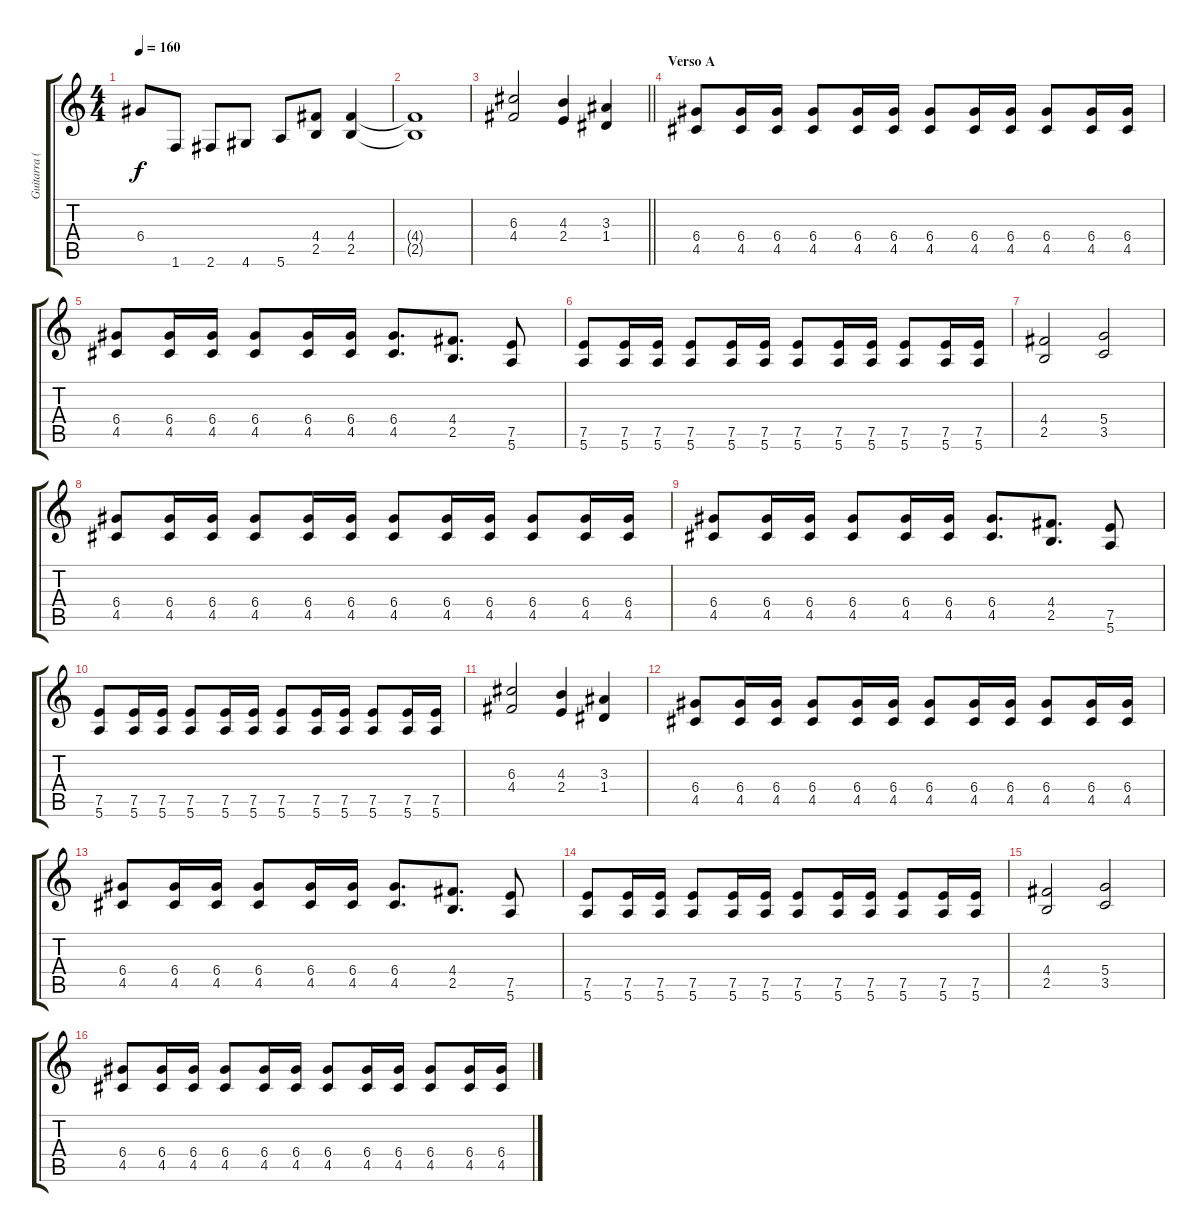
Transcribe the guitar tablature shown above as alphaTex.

\track ("Guitarra (Oz)" "Guitarra (") {instrument distortionguitar}
\staff {score tabs}
\tuning (E4 B3 G3 D3 A2 E2) {hide}
\ts (4 4)
\tempo 160
\clef g2
\ks c
6.4.8{dy f} 1.6.8 2.6.8 4.6.8 5.6.8 (4.4 2.5).8 (4.4 2.5).4 |
(4.4{t} 2.5{t}).1 |
\barLineRight lightlight
(6.3 4.4).2 (4.3 2.4).4 (3.3 1.4).4 |
\section ("" "Verso A")
(6.4 4.5).8 (6.4 4.5).16 (6.4 4.5).16 (6.4 4.5).8 (6.4 4.5).16 (6.4 4.5).16 (6.4 4.5).8 (6.4 4.5).16 (6.4 4.5).16 (6.4 4.5).8 (6.4 4.5).16 (6.4 4.5).16 |
(6.4 4.5).8 (6.4 4.5).16 (6.4 4.5).16 (6.4 4.5).8 (6.4 4.5).16 (6.4 4.5).16 (6.4 4.5).8{d} (4.4 2.5).8{d} (7.5 5.6).8 |
(7.5 5.6).8 (7.5 5.6).16 (7.5 5.6).16 (7.5 5.6).8 (7.5 5.6).16 (7.5 5.6).16 (7.5 5.6).8 (7.5 5.6).16 (7.5 5.6).16 (7.5 5.6).8 (7.5 5.6).16 (7.5 5.6).16 |
(4.4 2.5).2 (5.4 3.5).2 |
(6.4 4.5).8 (6.4 4.5).16 (6.4 4.5).16 (6.4 4.5).8 (6.4 4.5).16 (6.4 4.5).16 (6.4 4.5).8 (6.4 4.5).16 (6.4 4.5).16 (6.4 4.5).8 (6.4 4.5).16 (6.4 4.5).16 |
(6.4 4.5).8 (6.4 4.5).16 (6.4 4.5).16 (6.4 4.5).8 (6.4 4.5).16 (6.4 4.5).16 (6.4 4.5).8{d} (4.4 2.5).8{d} (7.5 5.6).8 |
(7.5 5.6).8 (7.5 5.6).16 (7.5 5.6).16 (7.5 5.6).8 (7.5 5.6).16 (7.5 5.6).16 (7.5 5.6).8 (7.5 5.6).16 (7.5 5.6).16 (7.5 5.6).8 (7.5 5.6).16 (7.5 5.6).16 |
(6.3 4.4).2 (4.3 2.4).4 (3.3 1.4).4 |
(6.4 4.5).8 (6.4 4.5).16 (6.4 4.5).16 (6.4 4.5).8 (6.4 4.5).16 (6.4 4.5).16 (6.4 4.5).8 (6.4 4.5).16 (6.4 4.5).16 (6.4 4.5).8 (6.4 4.5).16 (6.4 4.5).16 |
(6.4 4.5).8 (6.4 4.5).16 (6.4 4.5).16 (6.4 4.5).8 (6.4 4.5).16 (6.4 4.5).16 (6.4 4.5).8{d} (4.4 2.5).8{d} (7.5 5.6).8 |
(7.5 5.6).8 (7.5 5.6).16 (7.5 5.6).16 (7.5 5.6).8 (7.5 5.6).16 (7.5 5.6).16 (7.5 5.6).8 (7.5 5.6).16 (7.5 5.6).16 (7.5 5.6).8 (7.5 5.6).16 (7.5 5.6).16 |
(4.4 2.5).2 (5.4 3.5).2 |
(6.4 4.5).8 (6.4 4.5).16 (6.4 4.5).16 (6.4 4.5).8 (6.4 4.5).16 (6.4 4.5).16 (6.4 4.5).8 (6.4 4.5).16 (6.4 4.5).16 (6.4 4.5).8 (6.4 4.5).16 (6.4 4.5).16
